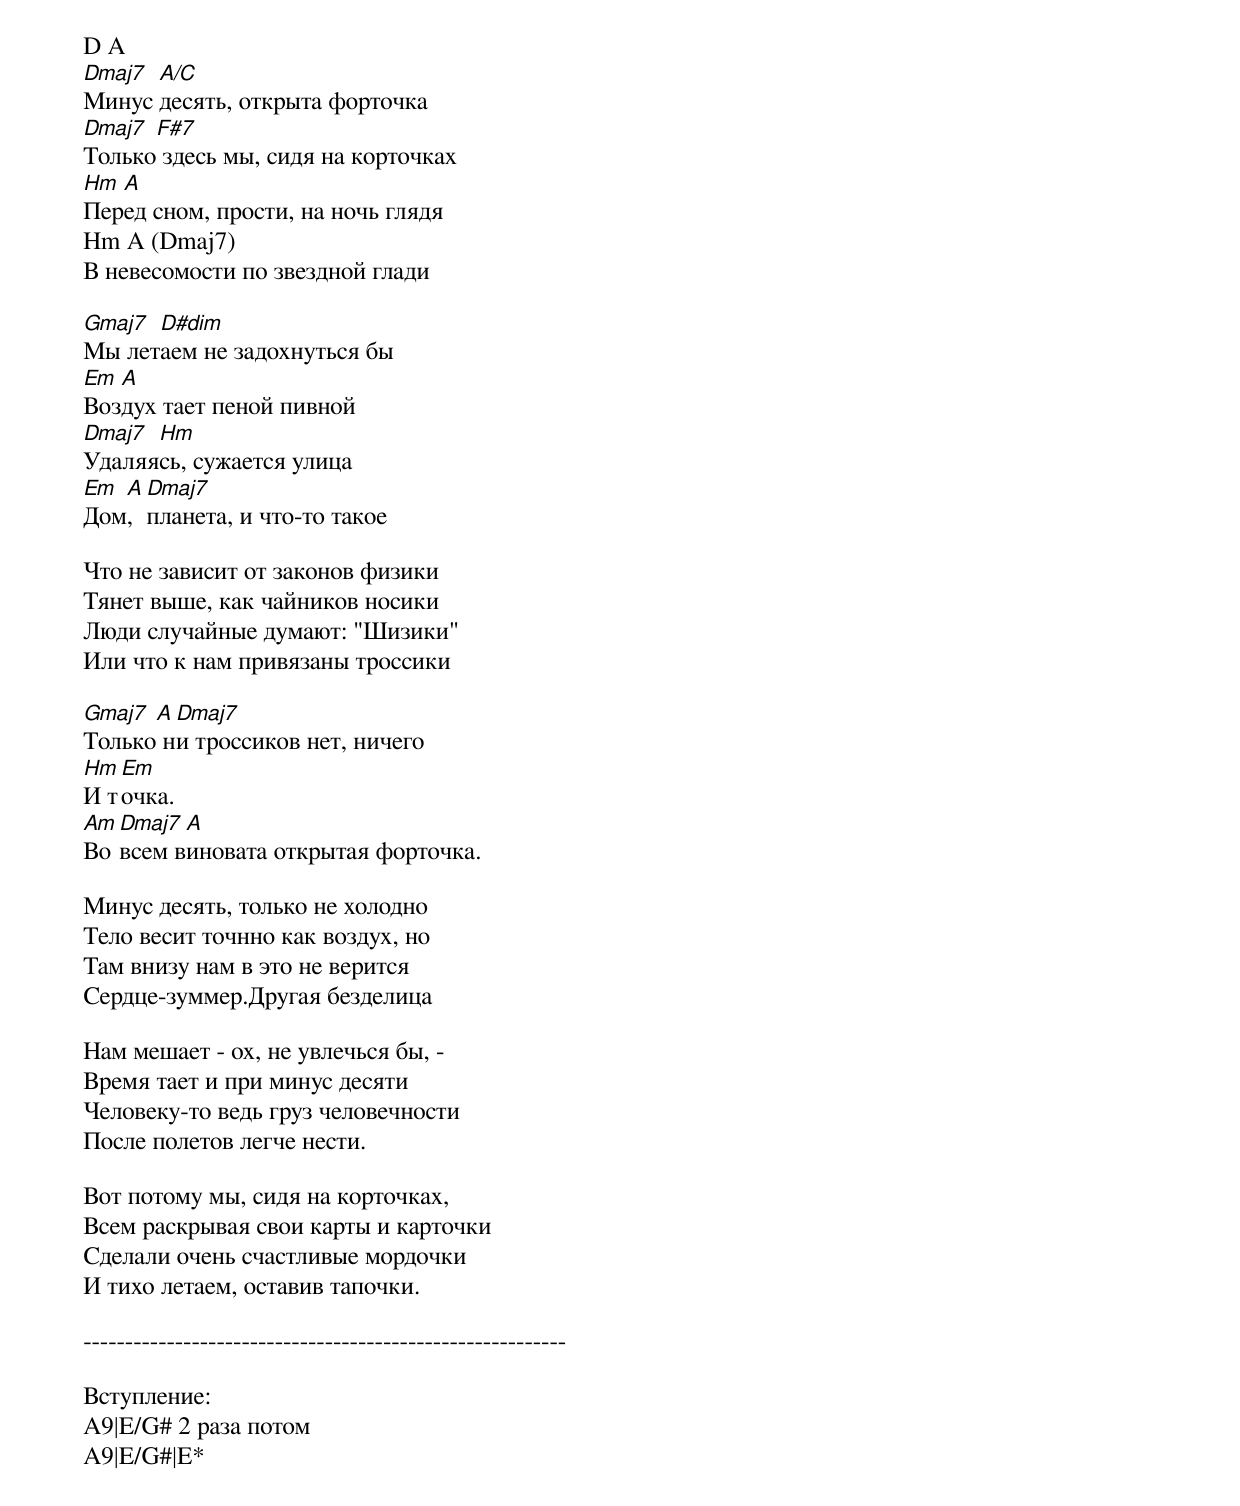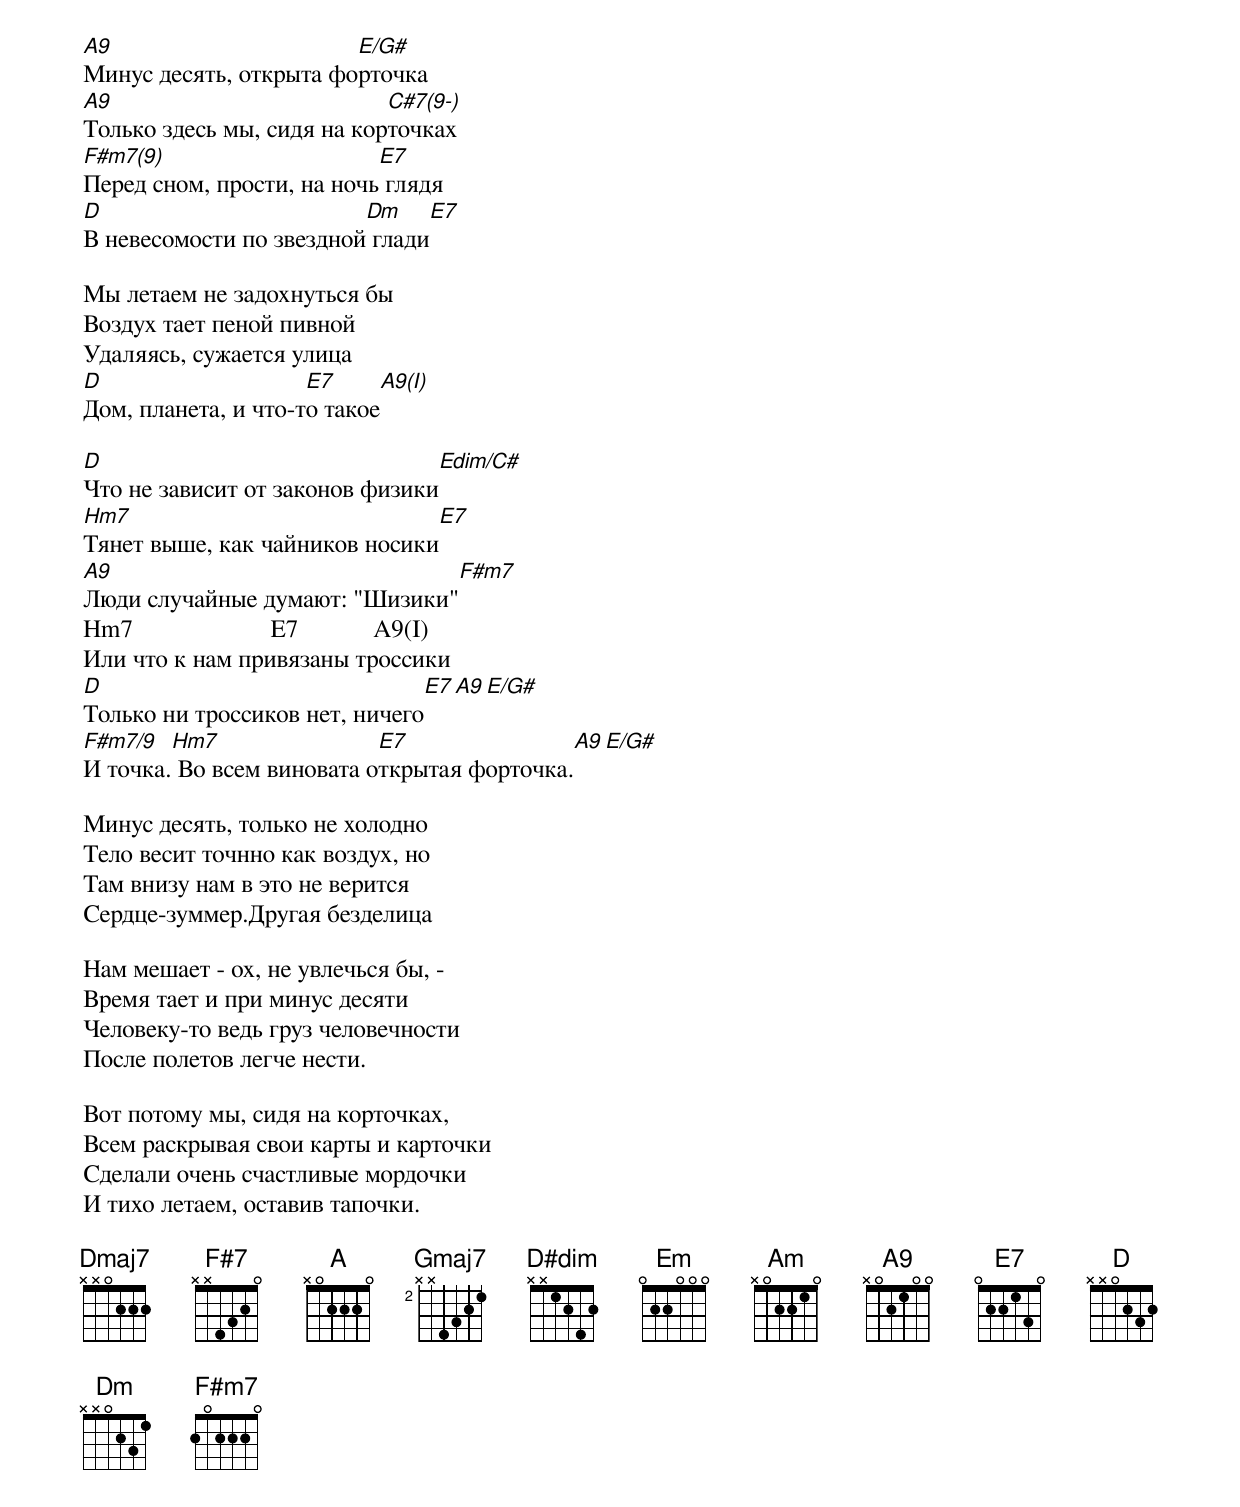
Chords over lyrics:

D A
Dmaj7 A/C
Минус десять, открыта форточка
Dmaj7 F#7
Только здесь мы, сидя на корточках
Hm A
Перед сном, прости, на ночь глядя
Hm A (Dmaj7)
В невесомости по звездной глади

Gmaj7 D#dim
Мы летаем не задохнуться бы
Em A
Воздух тает пеной пивной
Dmaj7 Hm
Удаляясь, сужается улица
Em A Dmaj7
Дом, планета, и что-то такое

Что не зависит от законов физики
Тянет выше, как чайников носики
Люди случайные думают: "Шизики"
Или что к нам привязаны троссики

Gmaj7 A Dmaj7
Только ни троссиков нет, ничего
Hm Em
И точка.
Am Dmaj7 A
Во всем виновата открытая форточка.

Минус десять, только не холодно
Тело весит точнно как воздух, но
Там внизу нам в это не верится
Сердце-зуммер.Другая безделица

Нам мешает - ох, не увлечься бы, -
Время тает и при минус десяти
Человеку-то ведь груз человечности
После полетов легче нести.

Вот потому мы, сидя на корточках,
Всем раскрывая свои карты и карточки
Сделали очень счастливые мордочки
И тихо летаем, оставив тапочки.

----------------------------------------------------------

Вступление:
A9|E/G# 2 раза потом
A9|E/G#|E*

A9                      E/G#
Минус десять, открыта форточка
A9                          C#7(9-)
Только здесь мы, сидя на корточках
F#m7(9)                    E7
Перед сном, прости, на ночь глядя
D                        Dm                E7
В невесомости по звездной глади

Мы летаем не задохнуться бы
Воздух тает пеной пивной
Удаляясь, сужается улица
D                    E7              A9(I)
Дом, планета, и что-то такое

D                                  Edim/C#
Что не зависит от законов физики
Hm7                                    E7
Тянет выше, как чайников носики
A9                                        F#m7
Люди случайные думают: "Шизики"
Hm7                      E7            A9(I)
Или что к нам привязаны троссики
D                                  E7    A9    E/G#
Только ни троссиков нет, ничего
F#m7/9  Hm7                E7                        A9              E/G#
И точка. Во всем виновата открытая форточка.

Минус десять, только не холодно
Тело весит точнно как воздух, но
Там внизу нам в это не верится
Сердце-зуммер.Другая безделица

Нам мешает - ох, не увлечься бы, -
Время тает и при минус десяти
Человеку-то ведь груз человечности
После полетов легче нести.

Вот потому мы, сидя на корточках,
Всем раскрывая свои карты и карточки
Сделали очень счастливые мордочки
И тихо летаем, оставив тапочки.

A9                x07605
E/G#            4x2400
E*                0x2400
C#7              x4342x
C#7/9-          x4343x
F#m7            242222
F#m7/9        242224
A9(I)            x02200
Edim/C#        x4x323
